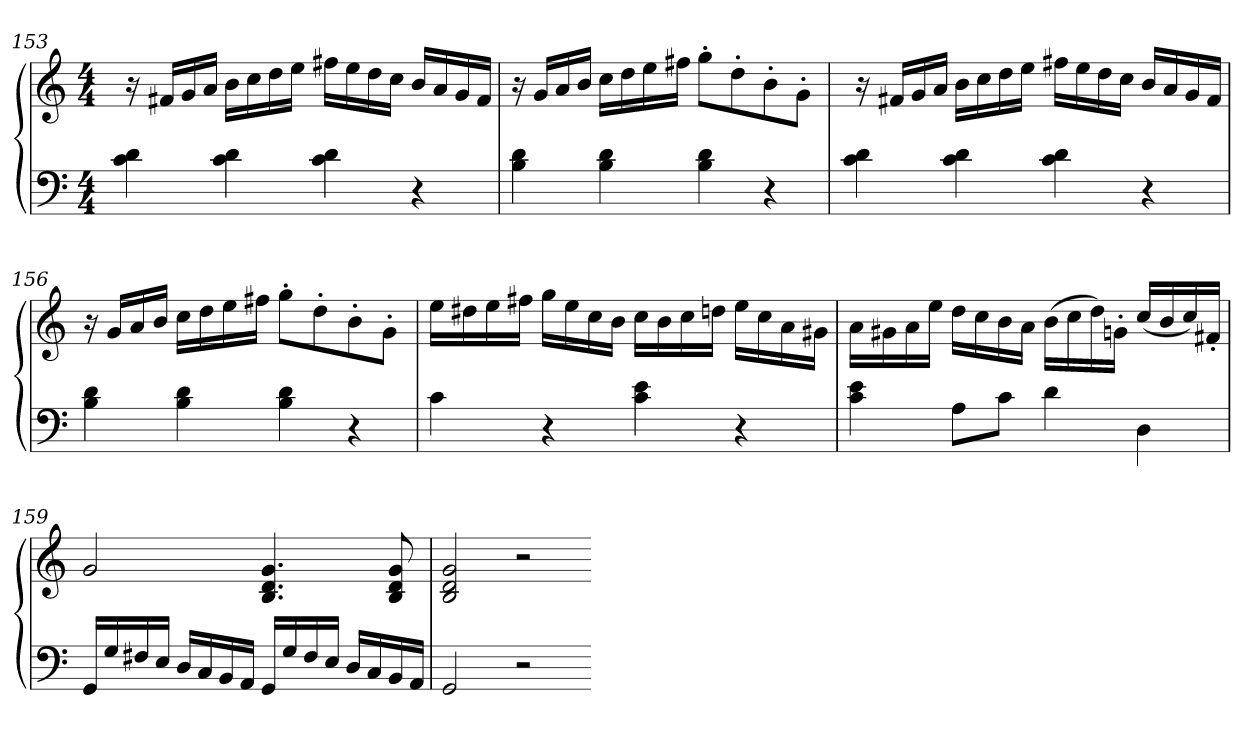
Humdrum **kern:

**kern	**kern
*part1	*part1
*staff2	*staff1
*clefF4	*clefG2
*k[]	*k[]
*C:	*C:
*M4/4	*M4/4
=153	=153
4c 4d	16r
.	16f#XLL
.	16g
.	16aJJ
4c 4d	16bLL
.	16cc
.	16dd
.	16eeJJ
4c 4d	16ff#XLL
.	16ee
.	16dd
.	16ccJJ
4r	16bLL
.	16a
.	16g
.	16f#JJ
=154	=154
4B 4d	16r
.	16gLL
.	16a
.	16bJJ
4B 4d	16ccLL
.	16dd
.	16ee
.	16ff#XJJ
4B 4d	8gg'L
.	8dd'
4r	8b'
.	8g'J
=155	=155
4c 4d	16r
.	16f#XLL
.	16g
.	16aJJ
4c 4d	16bLL
.	16cc
.	16dd
.	16eeJJ
4c 4d	16ff#XLL
.	16ee
.	16dd
.	16ccJJ
4r	16bLL
.	16a
.	16g
.	16f#JJ
=156	=156
4B 4d	16r
.	16gLL
.	16a
.	16bJJ
4B 4d	16ccLL
.	16dd
.	16ee
.	16ff#XJJ
4B 4d	8gg'L
.	8dd'
4r	8b'
.	8g'J
=157	=157
4c	16eeLL
.	16dd#X
.	16ee
.	16ff#XJJ
4r	16ggLL
.	16ee
.	16cc
.	16bJJ
4c 4e	16ccLL
.	16b
.	16cc
.	16ddnJJ
4r	16eeLL
.	16cc
.	16a
.	16g#XJJ
=158	=158
4c 4e	16aLL
.	16g#X
.	16a
.	16eeJJ
8AL	16ddLL
.	16cc
8cJ	16b
.	16aJJ
4d	(16bLL
.	16cc
.	16dd)
.	16gn'JJ
4D	(16ccLL
.	16b
.	16cc)
.	16f#X'JJ
=159	=159
16GGLL	2g
16G	.
16F#X	.
16EJJ	.
16DLL	.
16C	.
16BB	.
16AAJJ	.
16GGLL	4.B 4.d 4.g
16G	.
16F#	.
16EJJ	.
16DLL	.
16C	.
16BB	8B 8d 8g
16AAJJ	.
=160	=160
2GG	2B 2d 2g
2r	2r
=-	=-
*-	*-
